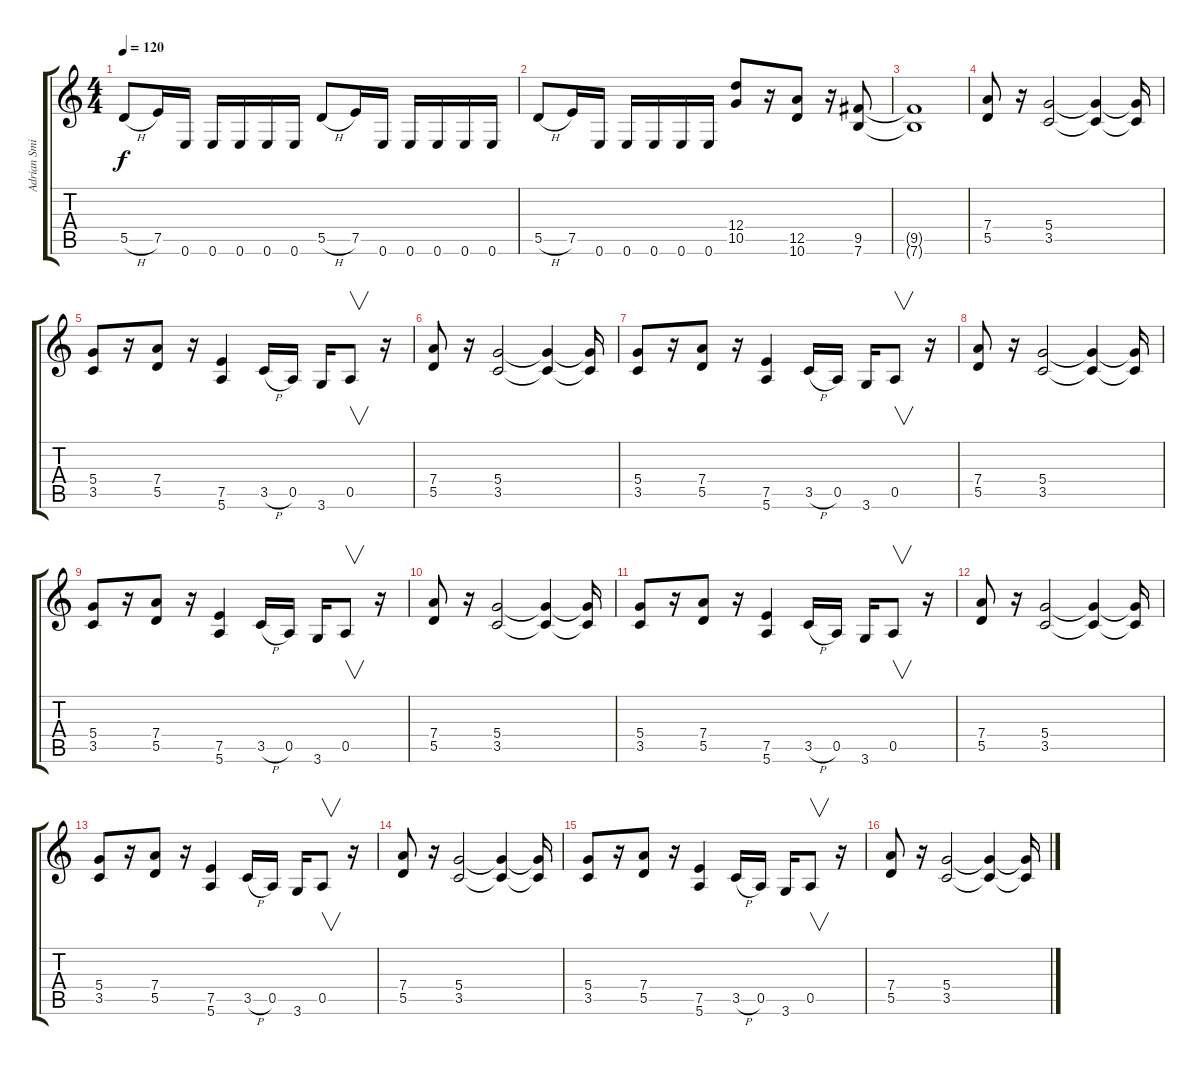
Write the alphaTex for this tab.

\track ("Adrian Smith" "Adrian Smi") {instrument distortionguitar}
\staff {score tabs}
\tuning (E4 B3 G3 D3 A2 E2) {hide}
\ts (4 4)
\tempo 120
\clef g2
\ks c
5.5{h}.8{dy f} 7.5.16 0.6.16 0.6.16 0.6.16 0.6.16 0.6.16 5.5{h}.8 7.5.16 0.6.16 0.6.16 0.6.16 0.6.16 0.6.16 |
5.5{h}.8 7.5.16 0.6.16 0.6.16 0.6.16 0.6.16 0.6.16 (12.4 10.5).8 r.16 (12.5 10.6).8 r.16 (9.5 7.6).8 |
(9.5{t} 7.6{t}).1 |
(7.4 5.5).8 r.16 (5.4 3.5).2 (5.4{t} 3.5{t}).4 (5.4{t} 3.5{t}).16 |
(5.4 3.5).8 r.16 (7.4 5.5).8 r.16 (7.5 5.6).4 3.5{h}.16 0.5.16 3.6.16 0.5.8{v} r.16 |
(7.4 5.5).8 r.16 (5.4 3.5).2 (5.4{t} 3.5{t}).4 (5.4{t} 3.5{t}).16 |
(5.4 3.5).8 r.16 (7.4 5.5).8 r.16 (7.5 5.6).4 3.5{h}.16 0.5.16 3.6.16 0.5.8{v} r.16 |
(7.4 5.5).8 r.16 (5.4 3.5).2 (5.4{t} 3.5{t}).4 (5.4{t} 3.5{t}).16 |
(5.4 3.5).8 r.16 (7.4 5.5).8 r.16 (7.5 5.6).4 3.5{h}.16 0.5.16 3.6.16 0.5.8{v} r.16 |
(7.4 5.5).8 r.16 (5.4 3.5).2 (5.4{t} 3.5{t}).4 (5.4{t} 3.5{t}).16 |
(5.4 3.5).8 r.16 (7.4 5.5).8 r.16 (7.5 5.6).4 3.5{h}.16 0.5.16 3.6.16 0.5.8{v} r.16 |
(7.4 5.5).8 r.16 (5.4 3.5).2 (5.4{t} 3.5{t}).4 (5.4{t} 3.5{t}).16 |
(5.4 3.5).8 r.16 (7.4 5.5).8 r.16 (7.5 5.6).4 3.5{h}.16 0.5.16 3.6.16 0.5.8{v} r.16 |
(7.4 5.5).8 r.16 (5.4 3.5).2 (5.4{t} 3.5{t}).4 (5.4{t} 3.5{t}).16 |
(5.4 3.5).8 r.16 (7.4 5.5).8 r.16 (7.5 5.6).4 3.5{h}.16 0.5.16 3.6.16 0.5.8{v} r.16 |
(7.4 5.5).8 r.16 (5.4 3.5).2 (5.4{t} 3.5{t}).4 (5.4{t} 3.5{t}).16
